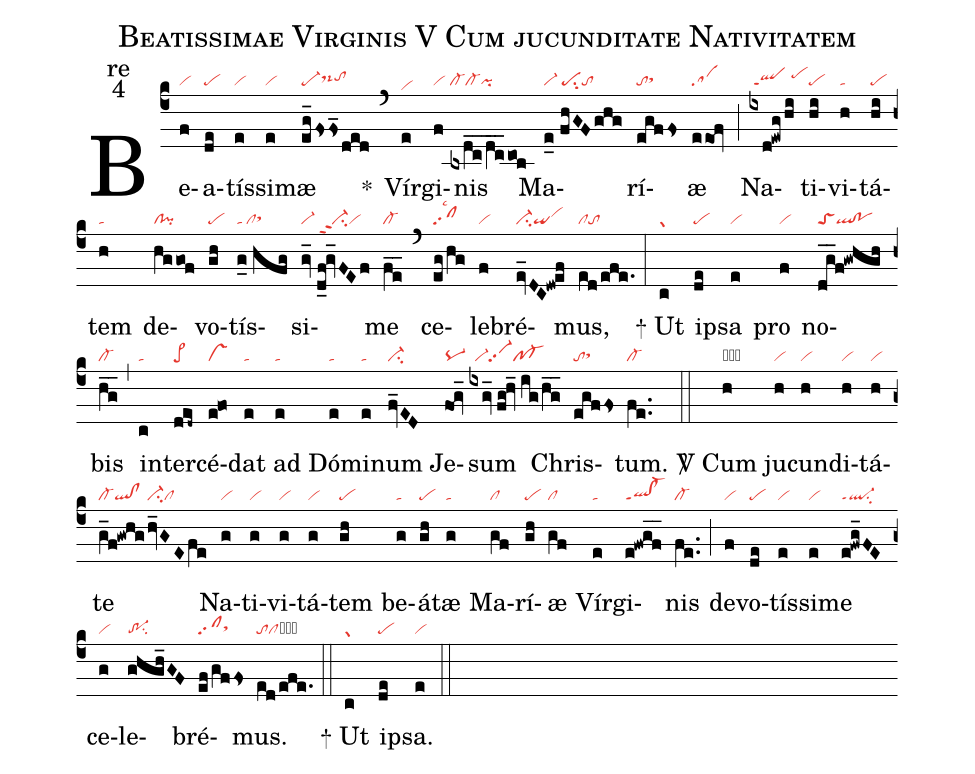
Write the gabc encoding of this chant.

name:Beatissimae Virginis V Cum jucunditate Nativitatem;
office-part:re;
mode:4;
nabc-lines:1;
%%
(c4) Be(f|vi)a(de|pe)tís(e|vi)si(e|vi)mæ(eg_fsfs_ded|pe-ds-hhtohh) <sp>*</sp>(`) Vír(e|vihd)gi(f|vi)nis(bxdc__/dc__cob|cl-cl-pi) Ma(e_0//fhGFghg|vi-/pesu2to)rí(egffs|tosthh)æ(eeof|sa) (;)Na(ixd!ewg/hi|/qlppt1/pehi)ti(hi|pe)vi(h|ta)tá(hi|pe)tem(h|ta) de(hggof|cl!pi)vo(gh|pe)tís(g_0//hfg|ta/clsthh)si(gv_//d_f!gv_FEf|vi-/ci-ppt2vi)me(fe__|cl-) (`) ce(eg/hg|clpp2lsc2)le(f|vi)bré(ev_DC!dw!ef|ci-qivihi)mus,(ed/efe.|clto) (:)

<sp>+</sp> Ut(c|gr) ip(de|pe)sa(e|vi) pro(f|vi) no(dg__f!gwhgh|toSql!po)bis(hg__|cl-) (,) in(c|ta)ter(ded~|pe>)cé(e@fo|vs)dat(e|ta) ad(e|ta) Dó(e|ta)mi(e|ta)num(fv_ED|ci-) Je(fog_|pq-)sum(ixgv_//fg!hv_//ig/hg__|//vi-vi-pp2pf-) Chris(egffs|tosthh)tum.(fe..|cl-) (::)

<sp>V/</sp> Cum(h|obvi) ju(h|vi)cun(h|vi)di(h|vi)tá(h|vi)te(g_f!gwhg|cl-ql!cl|hv_GEfe|ci-cl) Na(g|vi)ti(g|vi)vi(g|vi)tá(g|vi)tem(gh|pe) be(g|ta)á(gh|pe)tæ(g|ta) Ma(gf|cl)rí(gh|pe)æ(gf|cl) Vír(e|ta)gi(e!fwgf__|ql!cl-ppt1)nis(fe..|cl-) (;) de(f|vi)vo(de|pe)tís(e|vi)si(e|vi)me(e!fwg_FE|ql-ppt1su2) ce(g|vi)le(ghgh_GF|tr-1su2)bré(ef/gffs|clpp2sthh)mus.(ed/efe.|toclcb) (::)

<sp>+</sp> Ut(c|gr) ip(de|pe)sa.(e|vi) (::)
